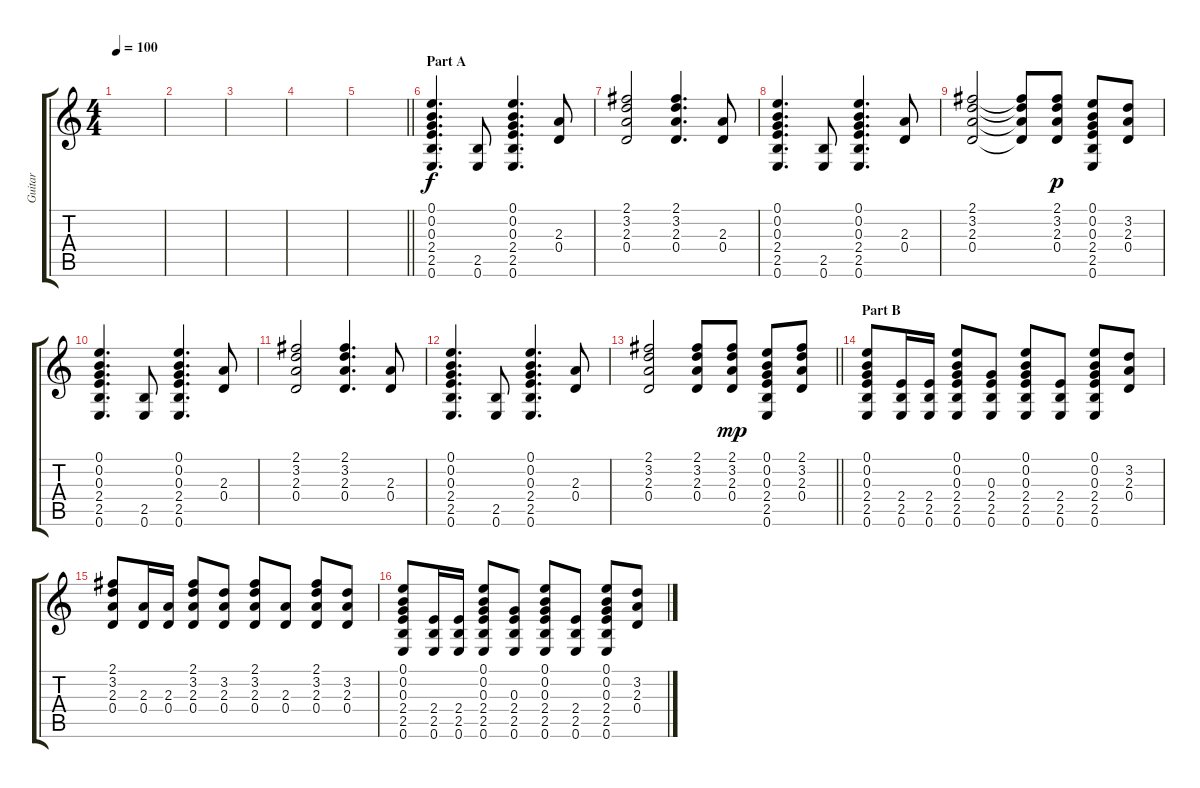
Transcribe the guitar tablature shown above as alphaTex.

\track ("Guitar" "Guitar") {instrument acousticguitarsteel}
\staff {score tabs}
\tuning (E4 B3 G3 D3 A2 E2) {hide}
\ts (4 4)
\tempo 100
\clef g2
\ks c
|
|
|
|
\barLineRight lightlight
|
\section ("" "Part A")
(0.1 0.2 0.3 2.4 2.5 0.6).4{d} (2.5 0.6).8 (0.1 0.2 0.3 2.4 2.5 0.6).4{d} (2.3 0.4).8 |
(2.1 3.2 2.3 0.4).2 (2.1 3.2 2.3 0.4).4{d} (2.3 0.4).8 |
(0.1 0.2 0.3 2.4 2.5 0.6).4{d} (2.5 0.6).8 (0.1 0.2 0.3 2.4 2.5 0.6).4{d} (2.3 0.4).8 |
(2.1 3.2 2.3 0.4).2 (2.1{t} 3.2{t} 2.3{t} 0.4{t}).8{dy f} (2.1 3.2 2.3 0.4).8{dy p} (0.1 0.2 0.3 2.4 2.5 0.6).8 (3.2 2.3 0.4).8 |
(0.1 0.2 0.3 2.4 2.5 0.6).4{d} (2.5 0.6).8 (0.1 0.2 0.3 2.4 2.5 0.6).4{d} (2.3 0.4).8 |
(2.1 3.2 2.3 0.4).2 (2.1 3.2 2.3 0.4).4{d} (2.3 0.4).8 |
(0.1 0.2 0.3 2.4 2.5 0.6).4{d} (2.5 0.6).8 (0.1 0.2 0.3 2.4 2.5 0.6).4{d} (2.3 0.4).8 |
\barLineRight lightlight
(2.1 3.2 2.3 0.4).2 (2.1 3.2 2.3 0.4).8 (2.1 3.2 2.3 0.4).8{dy mp} (0.1 0.2 0.3 2.4 2.5 0.6).8 (2.1 3.2 2.3 0.4).8 |
\section ("" "Part B")
(0.1 0.2 0.3 2.4 2.5 0.6).8 (2.4 2.5 0.6).16 (2.4 2.5 0.6).16 (0.1 0.2 0.3 2.4 2.5 0.6).8 (0.3 2.4 2.5 0.6).8 (0.1 0.2 0.3 2.4 2.5 0.6).8 (2.4 2.5 0.6).8 (0.1 0.2 0.3 2.4 2.5 0.6).8 (3.2 2.3 0.4).8 |
(2.1 3.2 2.3 0.4).8 (2.3 0.4).16 (2.3 0.4).16 (2.1 3.2 2.3 0.4).8 (3.2 2.3 0.4).8 (2.1 3.2 2.3 0.4).8 (2.3 0.4).8 (2.1 3.2 2.3 0.4).8 (3.2 2.3 0.4).8 |
(0.1 0.2 0.3 2.4 2.5 0.6).8 (2.4 2.5 0.6).16 (2.4 2.5 0.6).16 (0.1 0.2 0.3 2.4 2.5 0.6).8 (0.3 2.4 2.5 0.6).8 (0.1 0.2 0.3 2.4 2.5 0.6).8 (2.4 2.5 0.6).8 (0.1 0.2 0.3 2.4 2.5 0.6).8 (3.2 2.3 0.4).8
